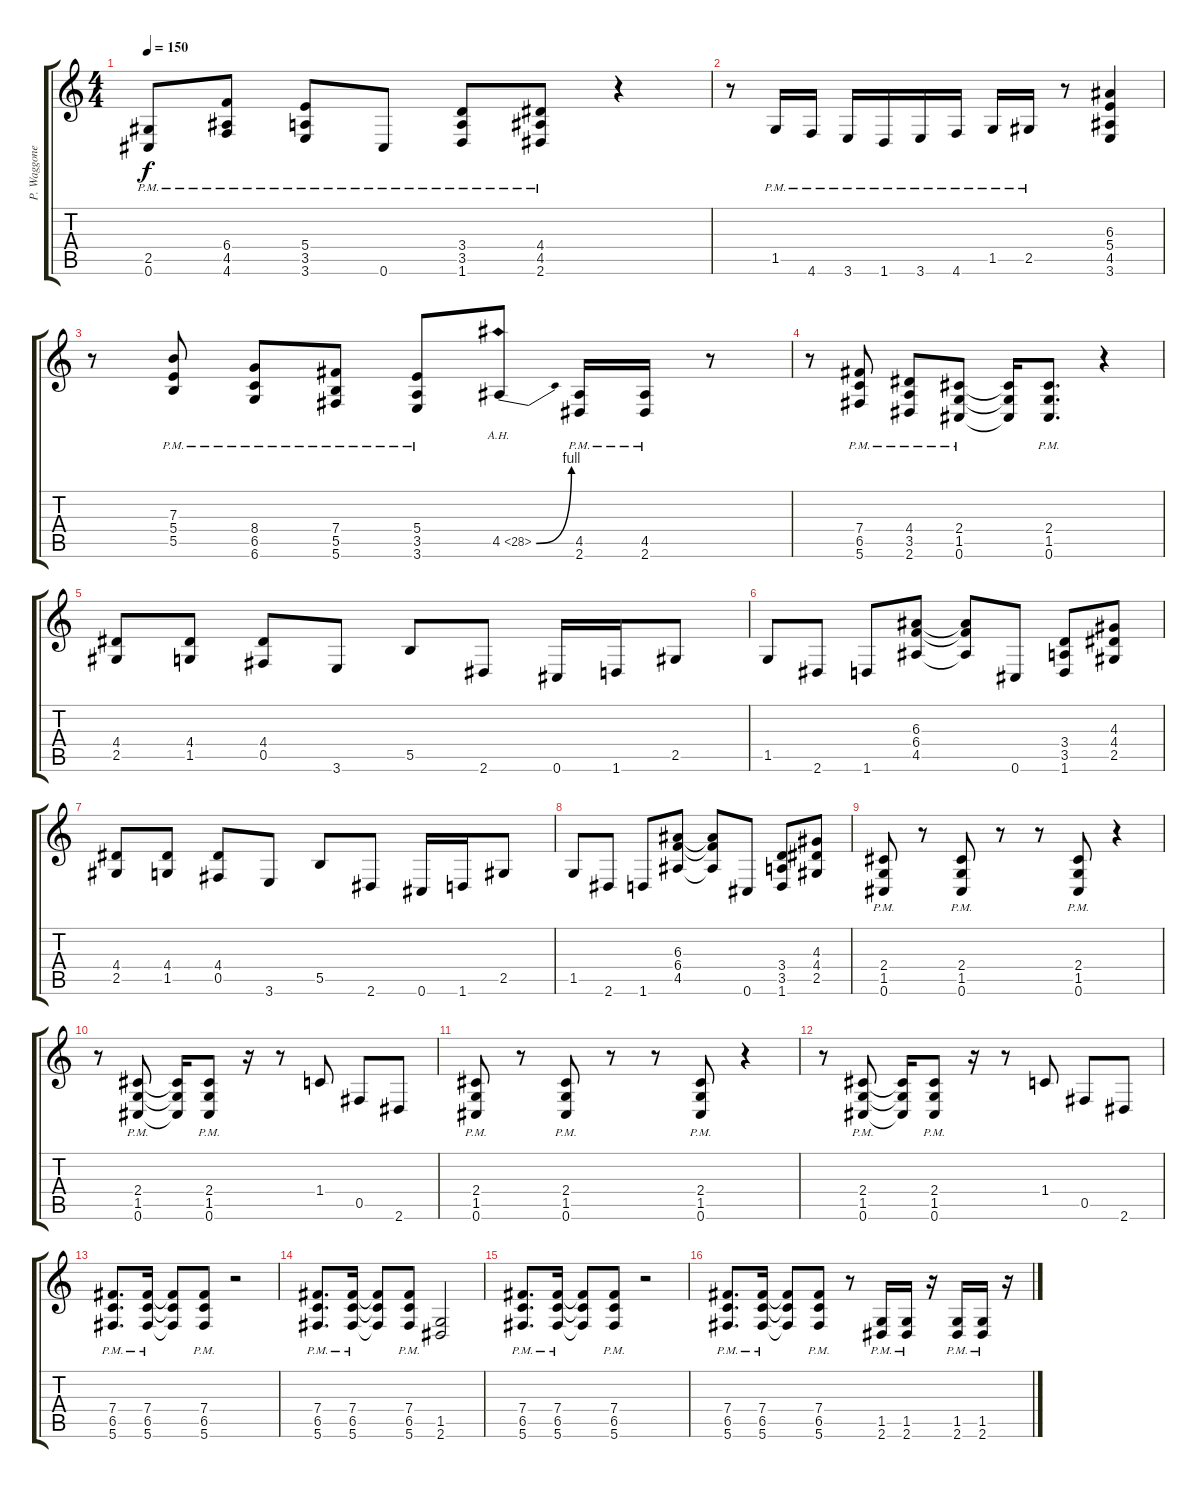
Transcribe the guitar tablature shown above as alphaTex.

\track ("P. Waggoner Gtr." "P. Waggone") {instrument distortionguitar}
\staff {score tabs}
\tuning (Db4 Ab3 E3 B2 Gb2 Db2) {hide}
\ts (4 4)
\tempo 150
\clef g2
\ks c
(2.5{pm} 0.6{pm}).8{dy f} (6.4{pm} 4.5{pm} 4.6{pm}).8 (5.4{pm} 3.5{pm} 3.6{pm}).8 0.6{pm}.8 (3.4{pm} 3.5{pm} 1.6{pm}).8 (4.4{pm} 4.5{pm} 2.6{pm}).8 r.4 |
r.8 1.5{pm}.16 4.6{pm}.16 3.6{pm}.16 1.6{pm}.16 3.6{pm}.16 4.6{pm}.16 1.5{pm}.16 2.5{pm}.16 r.8 (6.3 5.4 4.5 3.6).4 |
r.8 (7.3{pm} 5.4{pm} 5.5{pm}).8 (8.4{pm} 6.5{pm} 6.6{pm}).8 (7.4{pm} 5.5{pm} 5.6{pm}).8 (5.4{pm} 3.5{pm} 3.6{pm}).8 4.5{be (bend 0 0 60 4) ah 24}.8 (4.5{pm} 2.6{pm}).16 (4.5{pm} 2.6{pm}).16 r.8 |
r.8 (7.4{pm} 6.5{pm} 5.6{pm}).8 (4.4{pm} 3.5{pm} 2.6{pm}).8 (2.4{pm} 1.5{pm} 0.6{pm}).8 (2.4{t} 1.5{t} 0.6{t}).16 (2.4{pm} 1.5{pm} 0.6{pm}).8{d} r.4 |
(4.4 2.5).8 (4.4 1.5).8 (4.4 0.5).8 3.6.8 5.5.8 2.6.8 0.6.16 1.6.16 2.5.8 |
1.5.8 2.6.8 1.6.8 (6.3 6.4 4.5).8 (6.3{t} 6.4{t} 4.5{t}).8 0.6.8 (3.4 3.5 1.6).8 (4.3 4.4 2.5).8 |
(4.4 2.5).8 (4.4 1.5).8 (4.4 0.5).8 3.6.8 5.5.8 2.6.8 0.6.16 1.6.16 2.5.8 |
1.5.8 2.6.8 1.6.8 (6.3 6.4 4.5).8 (6.3{t} 6.4{t} 4.5{t}).8 0.6.8 (3.4 3.5 1.6).8 (4.3 4.4 2.5).8 |
(2.4{pm} 1.5{pm} 0.6{pm}).8 r.8 (2.4{pm} 1.5{pm} 0.6{pm}).8 r.8 r.8 (2.4{pm} 1.5{pm} 0.6{pm}).8 r.4 |
r.8 (2.4{pm} 1.5{pm} 0.6{pm}).8 (2.4{t} 1.5{t} 0.6{t}).16 (2.4{pm} 1.5{pm} 0.6{pm}).8 r.16 r.8 1.4.8 0.5.8 2.6.8 |
(2.4{pm} 1.5{pm} 0.6{pm}).8 r.8 (2.4{pm} 1.5{pm} 0.6{pm}).8 r.8 r.8 (2.4{pm} 1.5{pm} 0.6{pm}).8 r.4 |
r.8 (2.4{pm} 1.5{pm} 0.6{pm}).8 (2.4{t} 1.5{t} 0.6{t}).16 (2.4{pm} 1.5{pm} 0.6{pm}).8 r.16 r.8 1.4.8 0.5.8 2.6.8 |
(7.4{pm} 6.5{pm} 5.6{pm}).8{d} (7.4{pm} 6.5{pm} 5.6{pm}).16 (7.4{t} 6.5{t} 5.6{t}).8 (7.4{pm} 6.5{pm} 5.6{pm}).8 r.2 |
(7.4{pm} 6.5{pm} 5.6{pm}).8{d} (7.4{pm} 6.5{pm} 5.6{pm}).16 (7.4{t} 6.5{t} 5.6{t}).8 (7.4{pm} 6.5{pm} 5.6{pm}).8 (1.5 2.6).2 |
(7.4{pm} 6.5{pm} 5.6{pm}).8{d} (7.4{pm} 6.5{pm} 5.6{pm}).16 (7.4{t} 6.5{t} 5.6{t}).8 (7.4{pm} 6.5{pm} 5.6{pm}).8 r.2 |
(7.4{pm} 6.5{pm} 5.6{pm}).8{d} (7.4{pm} 6.5{pm} 5.6{pm}).16 (7.4{t} 6.5{t} 5.6{t}).8 (7.4{pm} 6.5{pm} 5.6{pm}).8 r.8 (1.5{pm} 2.6{pm}).16 (1.5{pm} 2.6{pm}).16 r.16 (1.5{pm} 2.6{pm}).16 (1.5{pm} 2.6{pm}).16 r.16
